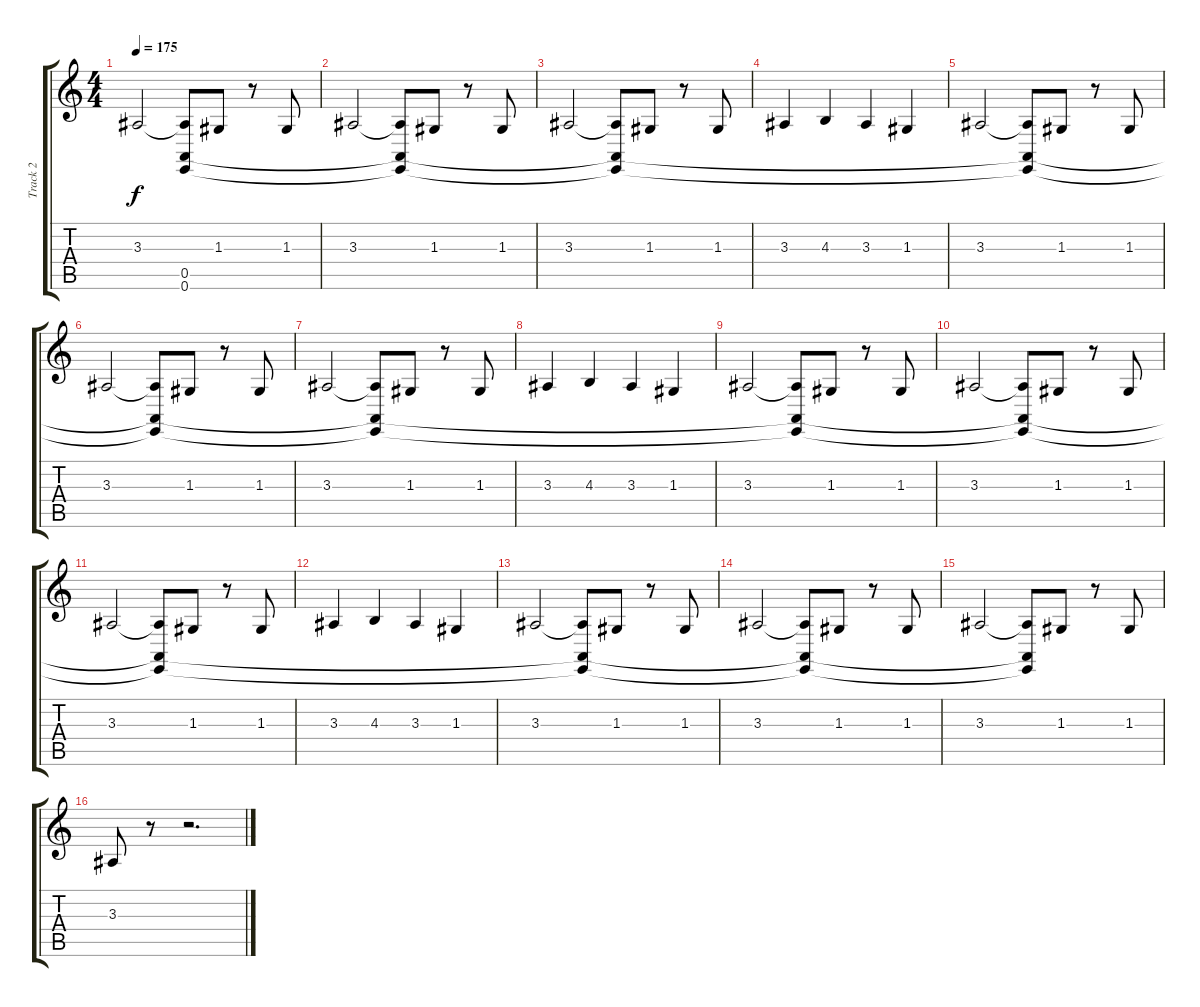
\track ("Track 2" "Track 2") {instrument lead2sawtooth}
\staff {score tabs}
\tuning (E4 B3 G3 D3 A2 E2) {hide}
\ts (4 4)
\tempo 175
\clef g2
\ks c
3.3.2{dy f} (3.3{t} 0.5 0.6).8 1.3.8 r.8 1.3.8 |
3.3.2 (3.3{t} 0.5{t} 0.6{t}).8 1.3.8 r.8 1.3.8 |
3.3.2 (3.3{t} 0.5{t} 0.6{t}).8 1.3.8 r.8 1.3.8 |
3.3.4 4.3.4 3.3.4 1.3.4 |
3.3.2 (3.3{t} 0.5{t} 0.6{t}).8 1.3.8 r.8 1.3.8 |
3.3.2 (3.3{t} 0.5{t} 0.6{t}).8 1.3.8 r.8 1.3.8 |
3.3.2 (3.3{t} 0.5{t} 0.6{t}).8 1.3.8 r.8 1.3.8 |
3.3.4 4.3.4 3.3.4 1.3.4 |
3.3.2 (3.3{t} 0.5{t} 0.6{t}).8 1.3.8 r.8 1.3.8 |
3.3.2 (3.3{t} 0.5{t} 0.6{t}).8 1.3.8 r.8 1.3.8 |
3.3.2 (3.3{t} 0.5{t} 0.6{t}).8 1.3.8 r.8 1.3.8 |
3.3.4 4.3.4 3.3.4 1.3.4 |
3.3.2 (3.3{t} 0.5{t} 0.6{t}).8 1.3.8 r.8 1.3.8 |
3.3.2 (3.3{t} 0.5{t} 0.6{t}).8 1.3.8 r.8 1.3.8 |
3.3.2 (3.3{t} 0.5{t} 0.6{t}).8 1.3.8 r.8 1.3.8 |
3.3.8 r.8 r.2{d}
